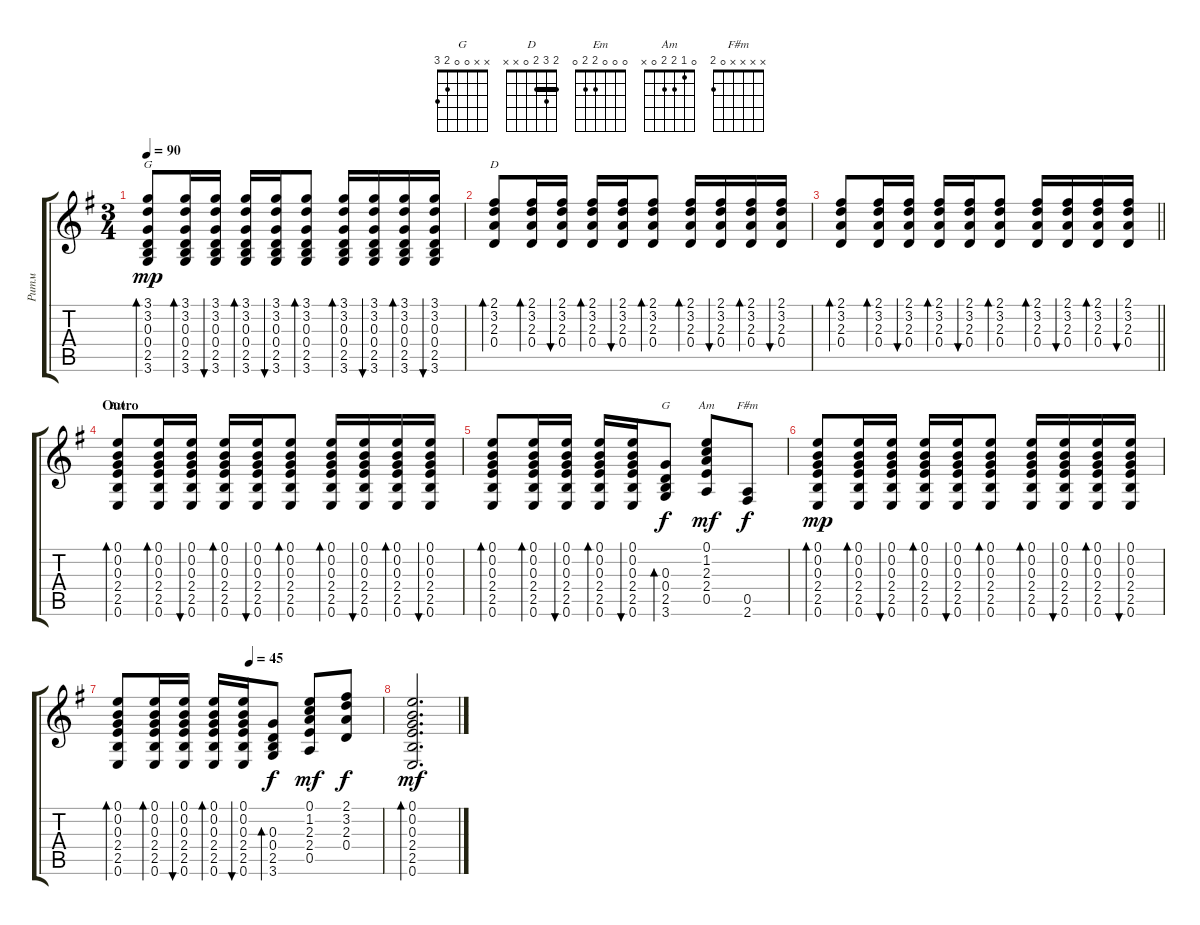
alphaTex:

\track ("Ритм" "Ритм") {instrument acousticguitarsteel}
\staff {score tabs}
\tuning (E4 B3 G3 D3 A2 E2) {hide}
\chord ("G" 3 3 0 0 2 3) {barre 3}
\chord ("D" 2 3 2 0 x x) {barre 2}
\chord ("Em" 0 0 0 2 2 0)
\chord ("G" x x 0 0 2 3)
\chord ("Am" 0 1 2 2 0 x)
\chord ("F#m" x x x x 0 2)
\ts (3 4)
\tempo 90
\clef g2
\ks eminor
(3.1 3.2 0.3 0.4 2.5 3.6).8{bd 30 ch "G" dy mp} (3.1 3.2 0.3 0.4 2.5 3.6).16{bd 30} (3.1 3.2 0.3 0.4 2.5 3.6).16{bu 30} (3.1 3.2 0.3 0.4 2.5 3.6).16{bd 30} (3.1 3.2 0.3 0.4 2.5 3.6).16{bu 30} (3.1 3.2 0.3 0.4 2.5 3.6).8{bd 30} (3.1 3.2 0.3 0.4 2.5 3.6).16{bd 30} (3.1 3.2 0.3 0.4 2.5 3.6).16{bu 30} (3.1 3.2 0.3 0.4 2.5 3.6).16{bd 30} (3.1 3.2 0.3 0.4 2.5 3.6).16{bu 30} |
(2.1 3.2 2.3 0.4).8{bd 30 ch "D"} (2.1 3.2 2.3 0.4).16{bd 30} (2.1 3.2 2.3 0.4).16{bu 30} (2.1 3.2 2.3 0.4).16{bd 30} (2.1 3.2 2.3 0.4).16{bu 30} (2.1 3.2 2.3 0.4).8{bd 30} (2.1 3.2 2.3 0.4).16{bd 30} (2.1 3.2 2.3 0.4).16{bu 30} (2.1 3.2 2.3 0.4).16{bd 30} (2.1 3.2 2.3 0.4).16{bu 30} |
\barLineRight lightlight
(2.1 3.2 2.3 0.4).8{bd 30} (2.1 3.2 2.3 0.4).16{bd 30} (2.1 3.2 2.3 0.4).16{bu 30} (2.1 3.2 2.3 0.4).16{bd 30} (2.1 3.2 2.3 0.4).16{bu 30} (2.1 3.2 2.3 0.4).8{bd 30} (2.1 3.2 2.3 0.4).16{bd 30} (2.1 3.2 2.3 0.4).16{bu 30} (2.1 3.2 2.3 0.4).16{bd 30} (2.1 3.2 2.3 0.4).16{bu 30} |
\section ("" "Outro")
(0.1 0.2 0.3 2.4 2.5 0.6).8{bd 30 ch "Em"} (0.1 0.2 0.3 2.4 2.5 0.6).16{bd 30} (0.1 0.2 0.3 2.4 2.5 0.6).16{bu 30} (0.1 0.2 0.3 2.4 2.5 0.6).16{bd 30} (0.1 0.2 0.3 2.4 2.5 0.6).16{bu 30} (0.1 0.2 0.3 2.4 2.5 0.6).8{bd 30} (0.1 0.2 0.3 2.4 2.5 0.6).16{bd 30} (0.1 0.2 0.3 2.4 2.5 0.6).16{bu 30} (0.1 0.2 0.3 2.4 2.5 0.6).16{bd 30} (0.1 0.2 0.3 2.4 2.5 0.6).16{bu 30} |
(0.1 0.2 0.3 2.4 2.5 0.6).8{bd 30} (0.1 0.2 0.3 2.4 2.5 0.6).16{bd 30} (0.1 0.2 0.3 2.4 2.5 0.6).16{bu 30} (0.1 0.2 0.3 2.4 2.5 0.6).16{bd 30} (0.1 0.2 0.3 2.4 2.5 0.6).16{bu 30} (0.3 0.4 2.5 3.6).8{bd 30 ch "G" dy f} (0.1 1.2 2.3 2.4 0.5).8{ch "Am" dy mf} (0.5 2.6).8{ch "F#m" dy f} |
(0.1 0.2 0.3 2.4 2.5 0.6).8{bd 30 dy mp} (0.1 0.2 0.3 2.4 2.5 0.6).16{bd 30} (0.1 0.2 0.3 2.4 2.5 0.6).16{bu 30} (0.1 0.2 0.3 2.4 2.5 0.6).16{bd 30} (0.1 0.2 0.3 2.4 2.5 0.6).16{bu 30} (0.1 0.2 0.3 2.4 2.5 0.6).8{bd 30} (0.1 0.2 0.3 2.4 2.5 0.6).16{bd 30} (0.1 0.2 0.3 2.4 2.5 0.6).16{bu 30} (0.1 0.2 0.3 2.4 2.5 0.6).16{bd 30} (0.1 0.2 0.3 2.4 2.5 0.6).16{bu 30} |
\tempo (45 0.5)
(0.1 0.2 0.3 2.4 2.5 0.6).8{bd 30} (0.1 0.2 0.3 2.4 2.5 0.6).16{bd 30} (0.1 0.2 0.3 2.4 2.5 0.6).16{bu 30} (0.1 0.2 0.3 2.4 2.5 0.6).16{bd 30} (0.1 0.2 0.3 2.4 2.5 0.6).16{bu 30} (0.3 0.4 2.5 3.6).8{bd 30 dy f} (0.1 1.2 2.3 2.4 0.5).8{dy mf} (2.1 3.2 2.3 0.4).8{dy f} |
(0.1 0.2 0.3 2.4 2.5 0.6).2{d bd 240 dy mf}
